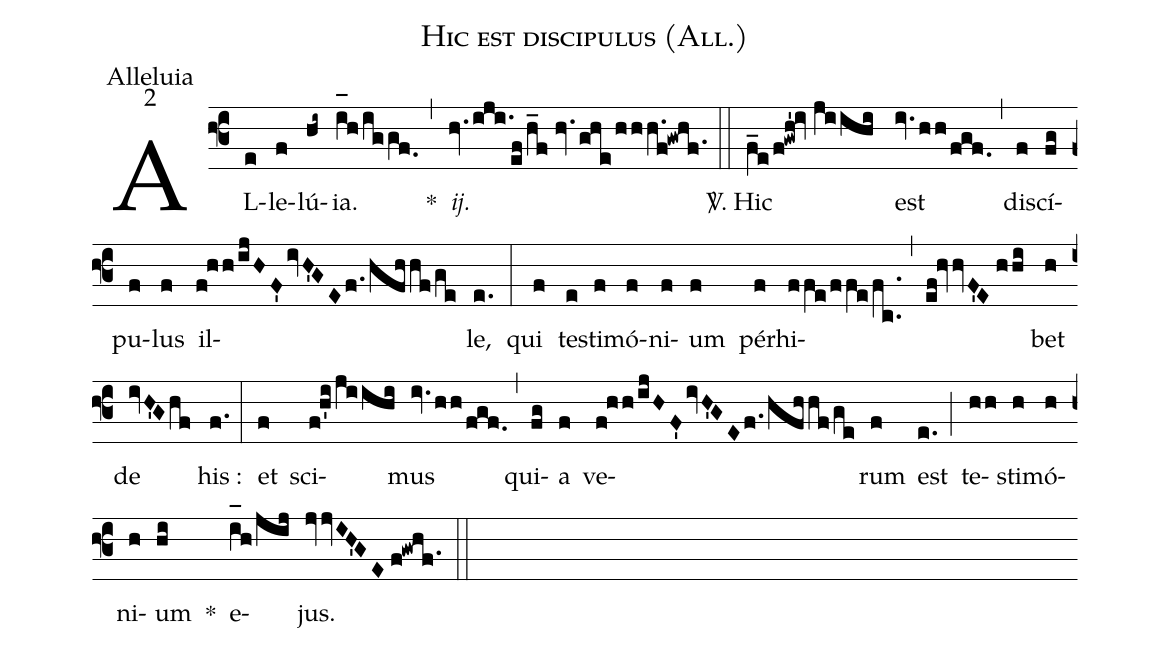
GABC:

name:Hic est discipulus (All.);
office-part:Alleluia;
mode:2;
%%
(f3) AL(e)le(f)lú(hi~){ia}.(i_[oh:h]h/iggf.0) <clear>*(,) <i>ij.</i>(hv.iji./[-0.5]ef/h_f//hv.ghe/hhh.f!gwhf.1) (::) <sp>V/</sp>. Hic(f_e/f!gwh'!iv//jiihi) est(iv.hh/fgf.) (,) di(f)scí(fg)pu(f)lus(f) il(f!hh/ijHF'ivH'GEf./hfhhf/ge)le,(e.) (:) qui(f) te(e)sti(f)mó(f)ni(f)um(f) pér(f)hi(ffe/ffe/fc..)(,)(ef!hvvF'E//hhi)bet(h) de(ivH'Ghf) his :(f.) (:) et(f) sci(f!h'i/jiihi)mus(iv.hh/fgf.) (,) qui(fg)a(f) ve(f!hh/ijHF'ivH'GEf./hfhhf/ge)rum(f) est(e.) (;) te(hh)sti(h)mó(h)ni(h)um(hi) *() e(i_[oh:h]h/jij)jus.(jvvIH'GE//f!gwhf.1) (::)
